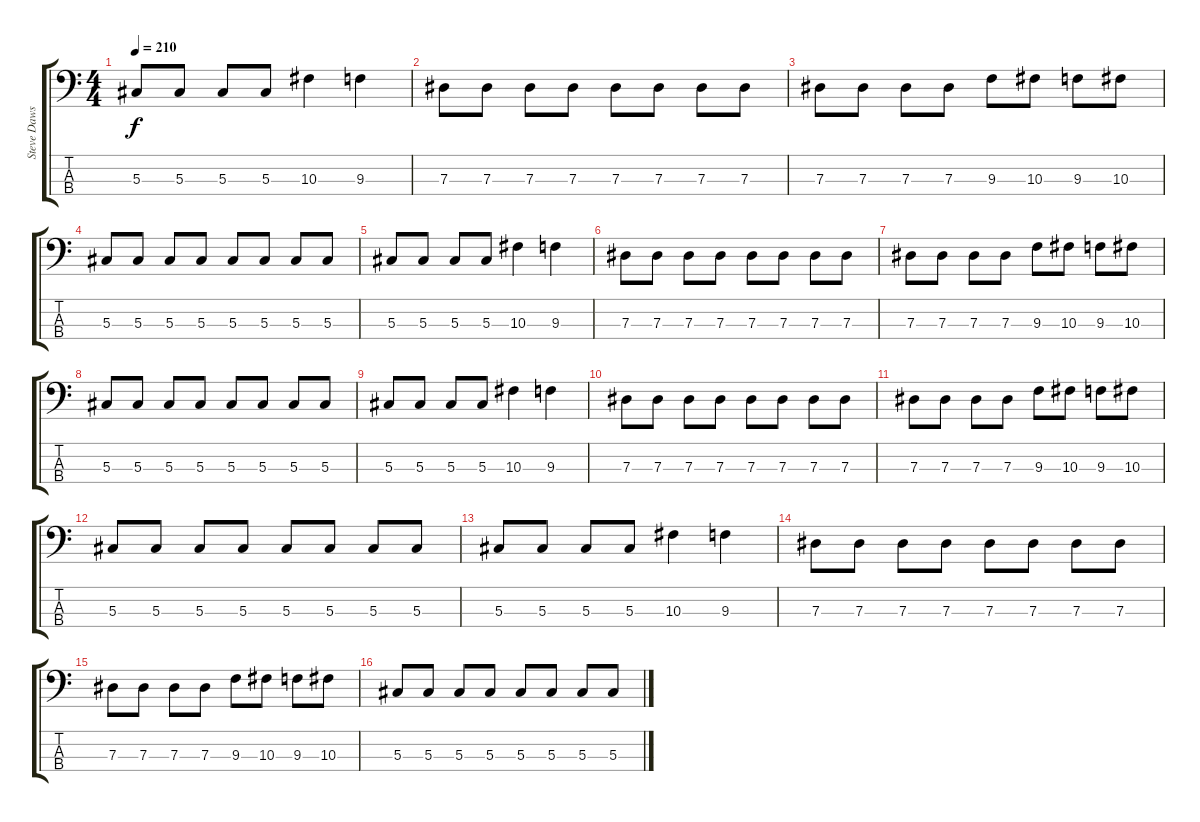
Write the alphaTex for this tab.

\track ("Steve Dawson" "Steve Daws") {instrument electricbassfinger}
\staff {score tabs}
\tuning (Gb2 Db2 Ab1 Eb1) {hide}
\ts (4 4)
\tempo 210
\clef f4
\ks c
5.3.8{dy f} 5.3.8 5.3.8 5.3.8 10.3.4 9.3.4 |
7.3.8 7.3.8 7.3.8 7.3.8 7.3.8 7.3.8 7.3.8 7.3.8 |
7.3.8 7.3.8 7.3.8 7.3.8 9.3.8 10.3.8 9.3.8 10.3.8 |
5.3.8 5.3.8 5.3.8 5.3.8 5.3.8 5.3.8 5.3.8 5.3.8 |
5.3.8 5.3.8 5.3.8 5.3.8 10.3.4 9.3.4 |
7.3.8 7.3.8 7.3.8 7.3.8 7.3.8 7.3.8 7.3.8 7.3.8 |
7.3.8 7.3.8 7.3.8 7.3.8 9.3.8 10.3.8 9.3.8 10.3.8 |
5.3.8 5.3.8 5.3.8 5.3.8 5.3.8 5.3.8 5.3.8 5.3.8 |
5.3.8 5.3.8 5.3.8 5.3.8 10.3.4 9.3.4 |
7.3.8 7.3.8 7.3.8 7.3.8 7.3.8 7.3.8 7.3.8 7.3.8 |
7.3.8 7.3.8 7.3.8 7.3.8 9.3.8 10.3.8 9.3.8 10.3.8 |
5.3.8 5.3.8 5.3.8 5.3.8 5.3.8 5.3.8 5.3.8 5.3.8 |
5.3.8 5.3.8 5.3.8 5.3.8 10.3.4 9.3.4 |
7.3.8 7.3.8 7.3.8 7.3.8 7.3.8 7.3.8 7.3.8 7.3.8 |
7.3.8 7.3.8 7.3.8 7.3.8 9.3.8 10.3.8 9.3.8 10.3.8 |
5.3.8 5.3.8 5.3.8 5.3.8 5.3.8 5.3.8 5.3.8 5.3.8
